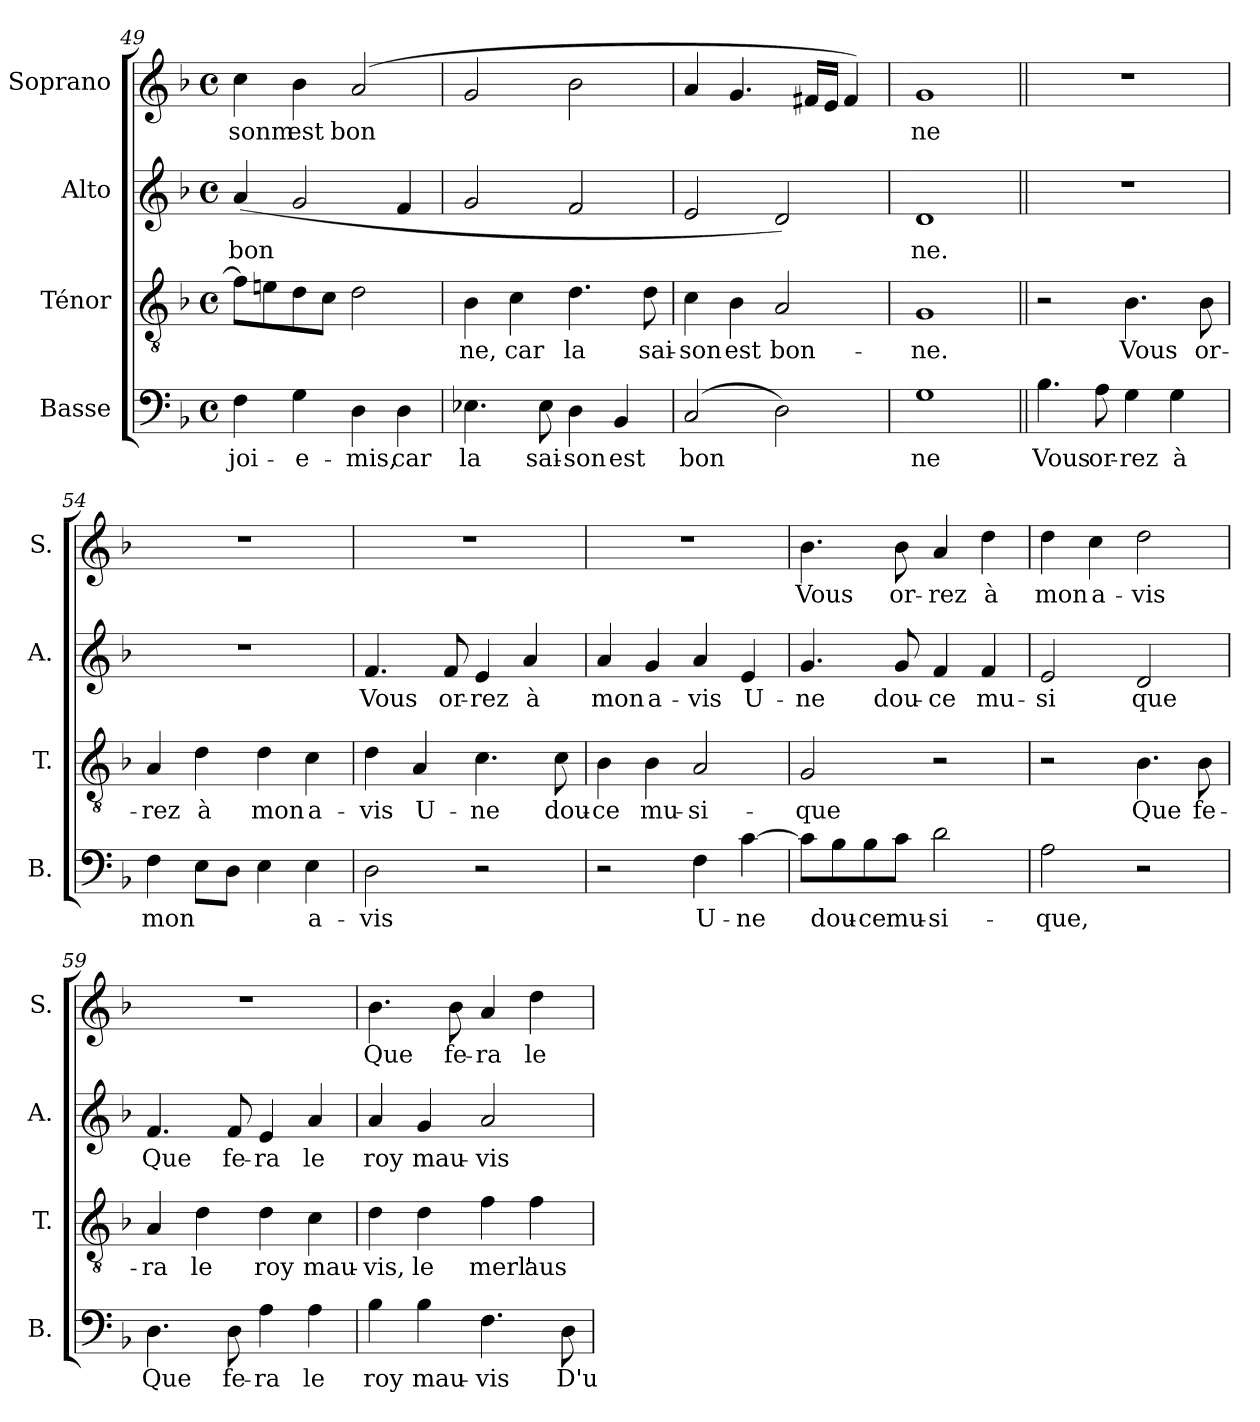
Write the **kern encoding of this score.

**kern	**text	**kern	**text	**kern	**text	**kern	**text
*part4	*part4	*part3	*part3	*part2	*part2	*part1	*part1
*staff4	*staff4	*staff3	*staff3	*staff2	*staff2	*staff1	*staff1
*I"Basse	*	*I"Ténor	*	*I"Alto	*	*I"Soprano	*
*I'B.	*	*I'T.	*	*I'A.	*	*I'S.	*
!!LO:PB:g=z
*clefF4	*	*clefGv2	*	*clefG2	*	*clefG2	*
*k[b-]	*	*k[b-]	*	*k[b-]	*	*k[b-]	*
*M4/4	*	*M4/4	*	*M4/4	*	*M4/4	*
*met(c)	*	*met(c)	*	*met(c)	*	*met(c)	*
=49	=49	=49	=49	=49	=49	=49	=49
!	!LO:LY:b	!	!	!	!LO:LY:b	!	!LO:LY:b
4F\	joi-	8f\L]	.	(>4a/	bon	4cc\	-sonm
.	.	8en\	.	.	.	.	.
!	!LO:LY:b	!	!	!	!	!	!LO:LY:b
4G\	-e-	8d\	.	2g/	.	4b-\	est
.	.	8c\J	.	.	.	.	.
!	!LO:LY:b	!	!	!	!	!	!LO:LY:b
4D\	-mis,	2d\	.	.	.	(>2a/	bon
!	!LO:LY:b	!	!	!	!	!	!
4D\	car	.	.	4f/	.	.	.
!!LO:LB:g=z
=50	=50	=50	=50	=50	=50	=50	=50
!	!LO:LY:b	!	!LO:LY:b	!	!	!	!
4.E-X\	la	4B-\	ne,	2g/	.	2g/	.
!	!	!	!LO:LY:b	!	!	!	!
.	.	4c\	car	.	.	.	.
!	!LO:LY:b	!	!	!	!	!	!
8E-\	sai-	.	.	.	.	.	.
!	!LO:LY:b	!	!LO:LY:b	!	!	!	!
4D\	-son	4.d\	la	2f/	.	2b-\	.
!	!LO:LY:b	!	!	!	!	!	!
4BB-/	est	.	.	.	.	.	.
!	!	!	!LO:LY:b	!	!	!	!
.	.	8d\	sai-	.	.	.	.
=51	=51	=51	=51	=51	=51	=51	=51
!	!LO:LY:b	!	!LO:LY:b	!	!	!	!
(>2C/	-bon	4c\	-son	2e/	.	4a/	.
!	!	!	!LO:LY:b	!	!	!	!
.	.	4B-\	est	.	.	4.g/	.
!	!	!	!LO:LY:b	!	!	!	!
2D\)	.	2A/	bon-	2d/)	.	.	.
.	.	.	.	.	.	16f#X/LL	.
.	.	.	.	.	.	16e/JJ	.
.	.	.	.	.	.	4f#/)	.
=52	=52	=52	=52	=52	=52	=52	=52
!	!LO:LY:b	!	!LO:LY:b	!	!LO:LY:b	!	!LO:LY:b
1G	ne	1G	-ne.	1d	ne.	1g	ne
=53||	=53||	=53||	=53||	=53||	=53||	=53||	=53||
!	!LO:LY:b	!	!	!	!	!	!
4.B-\	Vous	2r	.	1r	.	1r	.
!	!LO:LY:b	!	!	!	!	!	!
8A\	or-	.	.	.	.	.	.
!	!LO:LY:b	!	!LO:LY:b	!	!	!	!
4G\	-rez	4.B-\	Vous	.	.	.	.
!	!LO:LY:b	!	!	!	!	!	!
4G\	à	.	.	.	.	.	.
!	!	!	!LO:LY:b	!	!	!	!
.	.	8B-\	or-	.	.	.	.
=54	=54	=54	=54	=54	=54	=54	=54
!	!LO:LY:b	!	!LO:LY:b	!	!	!	!
4F\	mon	4A/	-rez	1r	.	1r	.
!	!	!	!LO:LY:b	!	!	!	!
8E\L	.	4d\	à	.	.	.	.
8D\J	.	.	.	.	.	.	.
!	!	!	!LO:LY:b	!	!	!	!
4E\	.	4d\	mon	.	.	.	.
!	!LO:LY:b	!	!LO:LY:b	!	!	!	!
4E\	a-	4c\	a-	.	.	.	.
!!LO:LB:g=z
=55	=55	=55	=55	=55	=55	=55	=55
!	!LO:LY:b	!	!LO:LY:b	!	!LO:LY:b	!	!
2D\	-vis	4d\	-vis	4.f/	Vous	1r	.
!	!	!	!LO:LY:b	!	!	!	!
.	.	4A/	U-	.	.	.	.
!	!	!	!	!	!LO:LY:b	!	!
.	.	.	.	8f/	or-	.	.
!	!	!	!LO:LY:b	!	!LO:LY:b	!	!
2r	.	4.c\	-ne	4e/	-rez	.	.
!	!	!	!	!	!LO:LY:b	!	!
.	.	.	.	4a/	à	.	.
!	!	!	!LO:LY:b	!	!	!	!
.	.	8c\	dou-	.	.	.	.
!!LO:PB:g=z
=56	=56	=56	=56	=56	=56	=56	=56
!	!	!	!LO:LY:b	!	!LO:LY:b	!	!
2r	.	4B-\	-ce	4a/	mon	1r	.
!	!	!	!LO:LY:b	!	!LO:LY:b	!	!
.	.	4B-\	mu-	4g/	a-	.	.
!	!LO:LY:b	!	!LO:LY:b	!	!LO:LY:b	!	!
4F\	U-	2A/	-si-	4a/	-vis	.	.
!	!LO:LY:b	!	!	!	!LO:LY:b	!	!
[4c\	-ne	.	.	4e/	U-	.	.
=57	=57	=57	=57	=57	=57	=57	=57
!	!	!	!LO:LY:b	!	!LO:LY:b	!	!LO:LY:b
8c\L]	.	2G/	-que	4.g/	-ne	4.b-\	Vous
!	!LO:LY:b	!	!	!	!	!	!
8B-\	dou-	.	.	.	.	.	.
!	!LO:LY:b	!	!	!	!	!	!
8B-\	-ce	.	.	.	.	.	.
!	!LO:LY:b	!	!	!	!LO:LY:b	!	!LO:LY:b
8c\J	mu-	.	.	8g/	dou-	8b-\	or-
!	!LO:LY:b	!	!	!	!LO:LY:b	!	!LO:LY:b
2d\	-si-	2r	.	4f/	-ce	4a/	-rez
!	!	!	!	!	!LO:LY:b	!	!LO:LY:b
.	.	.	.	4f/	mu-	4dd\	à
=58	=58	=58	=58	=58	=58	=58	=58
!	!LO:LY:b	!	!	!	!LO:LY:b	!	!LO:LY:b
2A\	-que,	2r	.	2e/	-si	4dd\	mon
!	!	!	!	!	!	!	!LO:LY:b
.	.	.	.	.	.	4cc\	a-
!	!	!	!LO:LY:b	!	!LO:LY:b	!	!LO:LY:b
2r	.	4.B-\	Que	2d/	que	2dd\	-vis
!	!	!	!LO:LY:b	!	!	!	!
.	.	8B-\	fe-	.	.	.	.
=59	=59	=59	=59	=59	=59	=59	=59
!	!LO:LY:b	!	!LO:LY:b	!	!LO:LY:b	!	!
4.D\	Que	4A/	-ra	4.f/	Que	1r	.
!	!	!	!LO:LY:b	!	!	!	!
.	.	4d\	le	.	.	.	.
!	!LO:LY:b	!	!	!	!LO:LY:b	!	!
8D\	fe-	.	.	8f/	fe-	.	.
!	!LO:LY:b	!	!LO:LY:b	!	!LO:LY:b	!	!
4A\	-ra	4d\	roy	4e/	-ra	.	.
!	!LO:LY:b	!	!LO:LY:b	!	!LO:LY:b	!	!
4A\	le	4c\	mau-	4a/	le	.	.
=60	=60	=60	=60	=60	=60	=60	=60
!	!LO:LY:b	!	!LO:LY:b	!	!LO:LY:b	!	!LO:LY:b
4B-\	roy	4d\	-vis,	4a/	roy	4.b-\	Que
!	!LO:LY:b	!	!LO:LY:b	!	!LO:LY:b	!	!
4B-\	mau-	4d\	le	4g/	mau-	.	.
!	!	!	!	!	!	!	!LO:LY:b
.	.	.	.	.	.	8b-\	fe-
!	!LO:LY:b	!	!LO:LY:b	!	!LO:LY:b	!	!LO:LY:b
4.F\	-vis	4f\	merl'	2a/	-vis	4a/	-ra
!	!	!	!LO:LY:b	!	!	!	!LO:LY:b
.	.	4f\	aus-	.	.	4dd\	le
!	!LO:LY:b	!	!	!	!	!	!
8D\	D'u-	.	.	.	.	.	.
=	=	=	=	=	=	=	=
*-	*-	*-	*-	*-	*-	*-	*-
